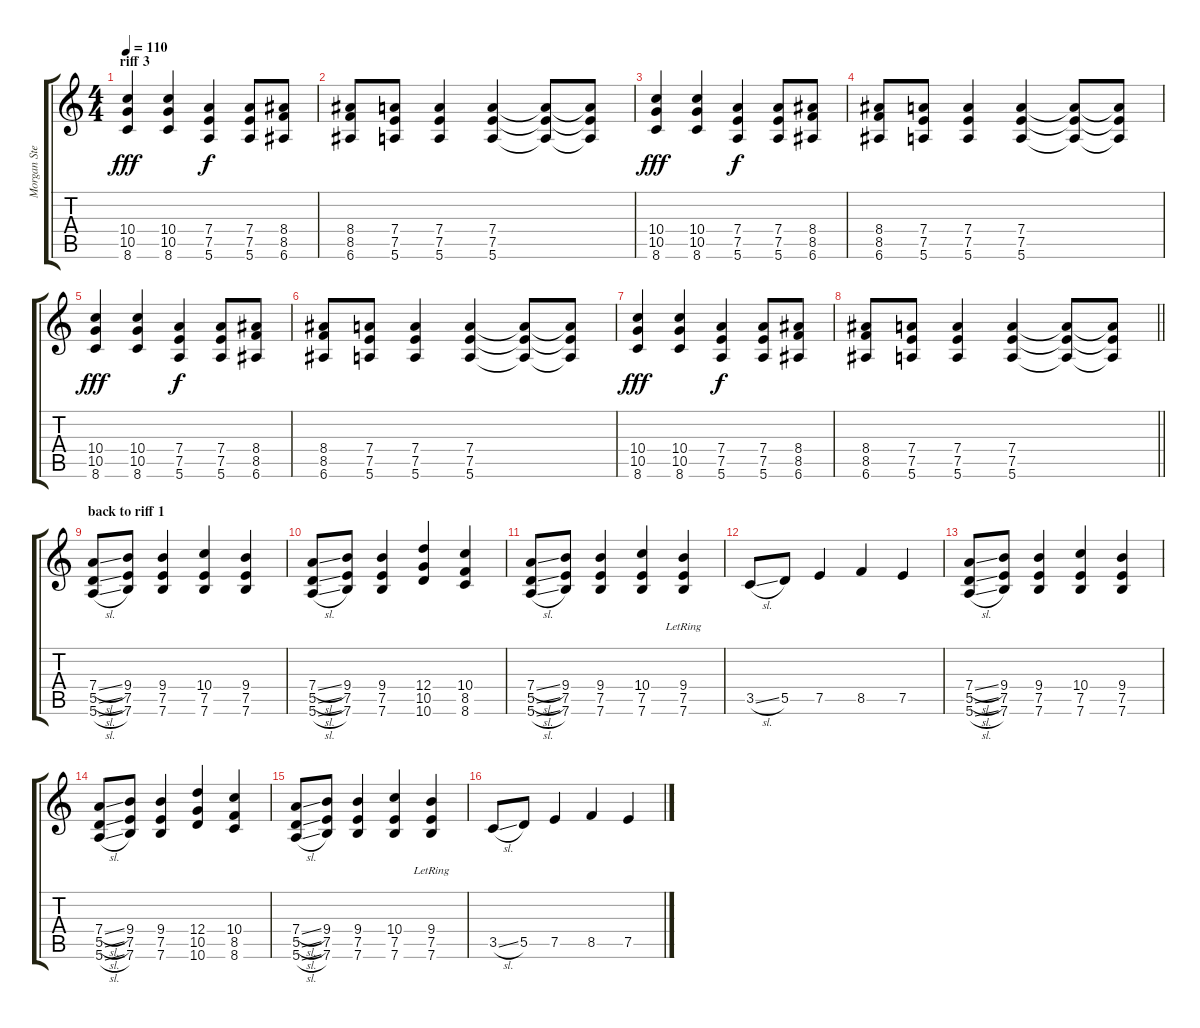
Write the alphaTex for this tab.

\track ("Morgan Steinmeyer Hakansson " "Morgan Ste") {instrument distortionguitar}
\staff {score tabs}
\tuning (E4 B3 G3 D3 A2 E2) {hide}
\ts (4 4)
\section ("" "riff 3")
\tempo 110
\clef g2
\ks c
(10.4 10.5 8.6).4{dy fff} (10.4 10.5 8.6).4 (7.4 7.5 5.6).4{dy f} (7.4 7.5 5.6).8 (8.4 8.5 6.6).8 |
(8.4 8.5 6.6).8 (7.4 7.5 5.6).8 (7.4 7.5 5.6).4 (7.4 7.5 5.6).4 (7.4{t} 7.5{t} 5.6{t}).8 (7.4{t} 7.5{t} 5.6{t}).8 |
(10.4 10.5 8.6).4{dy fff} (10.4 10.5 8.6).4 (7.4 7.5 5.6).4{dy f} (7.4 7.5 5.6).8 (8.4 8.5 6.6).8 |
(8.4 8.5 6.6).8 (7.4 7.5 5.6).8 (7.4 7.5 5.6).4 (7.4 7.5 5.6).4 (7.4{t} 7.5{t} 5.6{t}).8 (7.4{t} 7.5{t} 5.6{t}).8 |
(10.4 10.5 8.6).4{dy fff} (10.4 10.5 8.6).4 (7.4 7.5 5.6).4{dy f} (7.4 7.5 5.6).8 (8.4 8.5 6.6).8 |
(8.4 8.5 6.6).8 (7.4 7.5 5.6).8 (7.4 7.5 5.6).4 (7.4 7.5 5.6).4 (7.4{t} 7.5{t} 5.6{t}).8 (7.4{t} 7.5{t} 5.6{t}).8 |
(10.4 10.5 8.6).4{dy fff} (10.4 10.5 8.6).4 (7.4 7.5 5.6).4{dy f} (7.4 7.5 5.6).8 (8.4 8.5 6.6).8 |
\barLineRight lightlight
(8.4 8.5 6.6).8 (7.4 7.5 5.6).8 (7.4 7.5 5.6).4 (7.4 7.5 5.6).4 (7.4{t} 7.5{t} 5.6{t}).8 (7.4{t} 7.5{t} 5.6{t}).8 |
\section ("" "back to riff 1")
(7.4{sl} 5.5{sl} 5.6{sl}).8 (9.4 7.5 7.6).8 (9.4 7.5 7.6).4 (10.4 7.5 7.6).4 (9.4 7.5 7.6).4 |
(7.4{sl} 5.5{sl} 5.6{sl}).8 (9.4 7.5 7.6).8 (9.4 7.5 7.6).4 (12.4 10.5 10.6).4 (10.4 8.5 8.6).4 |
(7.4{sl} 5.5{sl} 5.6{sl}).8 (9.4 7.5 7.6).8 (9.4 7.5 7.6).4 (10.4 7.5 7.6).4 (9.4{lr} 7.5{lr} 7.6{lr}).4 |
3.5{sl}.8 5.5.8 7.5.4 8.5.4 7.5.4 |
(7.4{sl} 5.5{sl} 5.6{sl}).8 (9.4 7.5 7.6).8 (9.4 7.5 7.6).4 (10.4 7.5 7.6).4 (9.4 7.5 7.6).4 |
(7.4{sl} 5.5{sl} 5.6{sl}).8 (9.4 7.5 7.6).8 (9.4 7.5 7.6).4 (12.4 10.5 10.6).4 (10.4 8.5 8.6).4 |
(7.4{sl} 5.5{sl} 5.6{sl}).8 (9.4 7.5 7.6).8 (9.4 7.5 7.6).4 (10.4 7.5 7.6).4 (9.4{lr} 7.5{lr} 7.6{lr}).4 |
3.5{sl}.8 5.5.8 7.5.4 8.5.4 7.5.4
